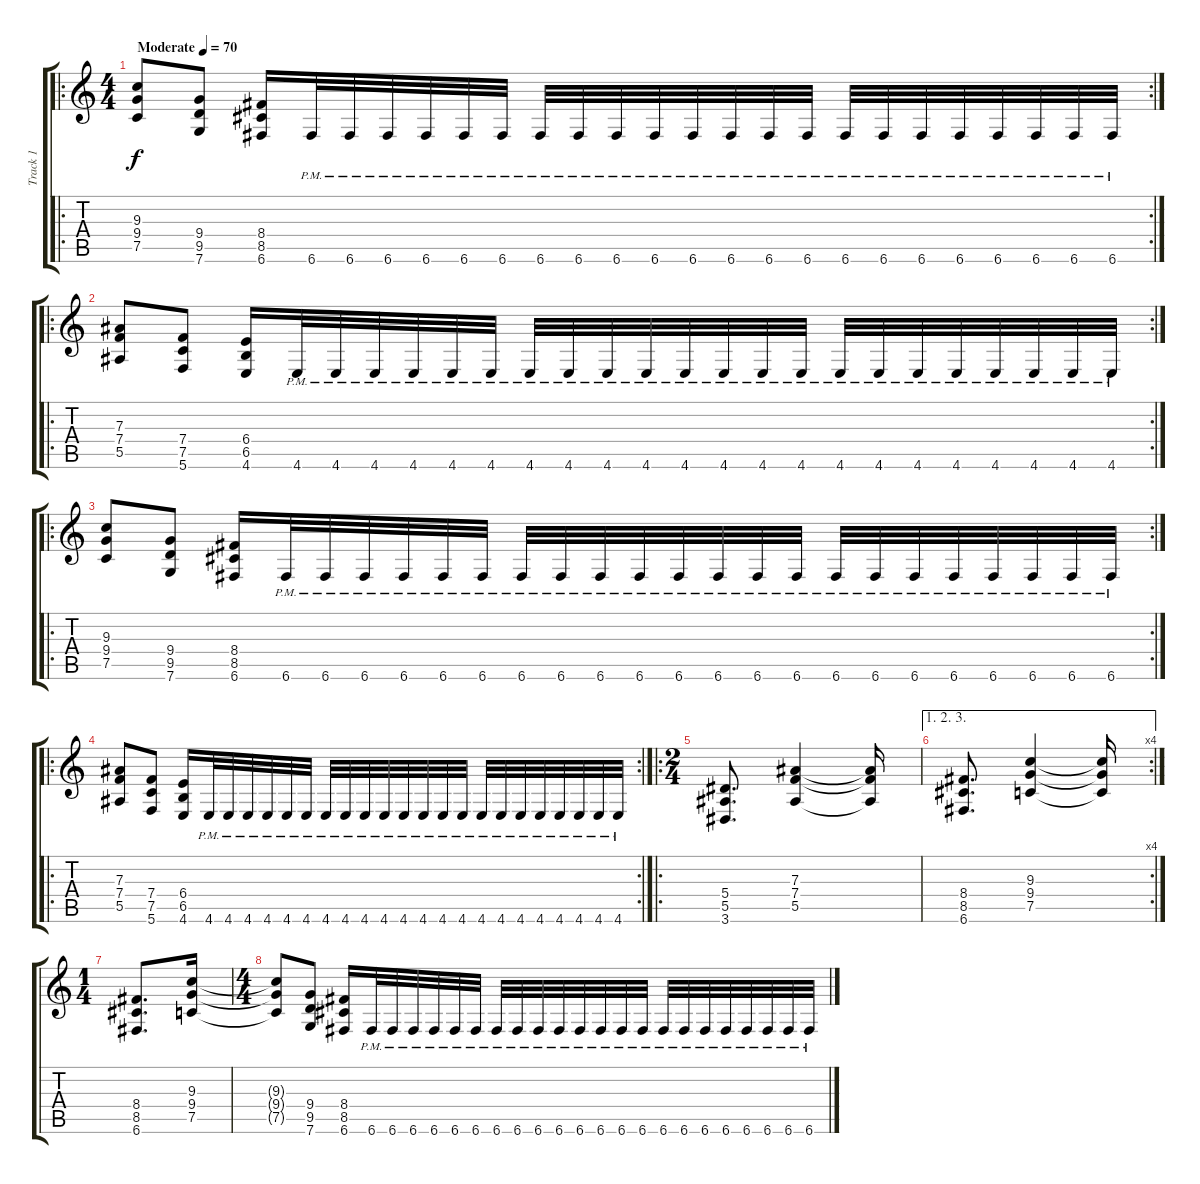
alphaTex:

\track ("Track 1" "Track 1") {instrument distortionguitar}
\staff {score tabs}
\tuning (C4 G3 Eb3 Bb2 F2 C2) {hide}
\ro
\rc 2
\ts (4 4)
\tempo (70 "Moderate")
\clef g2
\ks c
(9.3 9.4 7.5).8{dy f instrument distortionguitar} (9.4 9.5 7.6).8 (8.4 8.5 6.6).16 6.6{pm}.32 6.6{pm}.32 6.6{pm}.32 6.6{pm}.32 6.6{pm}.32 6.6{pm}.32 6.6{pm}.32 6.6{pm}.32 6.6{pm}.32 6.6{pm}.32 6.6{pm}.32 6.6{pm}.32 6.6{pm}.32 6.6{pm}.32 6.6{pm}.32 6.6{pm}.32 6.6{pm}.32 6.6{pm}.32 6.6{pm}.32 6.6{pm}.32 6.6{pm}.32 6.6{pm}.32 |
\ro
\rc 2
(7.3 7.4 5.5).8 (7.4 7.5 5.6).8 (6.4 6.5 4.6).16 4.6{pm}.32 4.6{pm}.32 4.6{pm}.32 4.6{pm}.32 4.6{pm}.32 4.6{pm}.32 4.6{pm}.32 4.6{pm}.32 4.6{pm}.32 4.6{pm}.32 4.6{pm}.32 4.6{pm}.32 4.6{pm}.32 4.6{pm}.32 4.6{pm}.32 4.6{pm}.32 4.6{pm}.32 4.6{pm}.32 4.6{pm}.32 4.6{pm}.32 4.6{pm}.32 4.6{pm}.32 |
\ro
\rc 2
(9.3 9.4 7.5).8 (9.4 9.5 7.6).8 (8.4 8.5 6.6).16 6.6{pm}.32 6.6{pm}.32 6.6{pm}.32 6.6{pm}.32 6.6{pm}.32 6.6{pm}.32 6.6{pm}.32 6.6{pm}.32 6.6{pm}.32 6.6{pm}.32 6.6{pm}.32 6.6{pm}.32 6.6{pm}.32 6.6{pm}.32 6.6{pm}.32 6.6{pm}.32 6.6{pm}.32 6.6{pm}.32 6.6{pm}.32 6.6{pm}.32 6.6{pm}.32 6.6{pm}.32 |
\ro
\rc 2
(7.3 7.4 5.5).8 (7.4 7.5 5.6).8 (6.4 6.5 4.6).16 4.6{pm}.32 4.6{pm}.32 4.6{pm}.32 4.6{pm}.32 4.6{pm}.32 4.6{pm}.32 4.6{pm}.32 4.6{pm}.32 4.6{pm}.32 4.6{pm}.32 4.6{pm}.32 4.6{pm}.32 4.6{pm}.32 4.6{pm}.32 4.6{pm}.32 4.6{pm}.32 4.6{pm}.32 4.6{pm}.32 4.6{pm}.32 4.6{pm}.32 4.6{pm}.32 4.6{pm}.32 |
\ro
\ts (2 4)
(5.4 5.5 3.6).8{d} (7.3 7.4 5.5).4 (7.3{t} 7.4{t} 5.5{t}).16 |
\ae (1 2 3)
\rc 4
(8.4 8.5 6.6).8{d} (9.3 9.4 7.5).4 (9.3{t} 9.4{t} 7.5{t}).16 |
\ts (1 4)
(8.4 8.5 6.6).8{d} (9.3 9.4 7.5).16 |
\ts (4 4)
(9.3{t} 9.4{t} 7.5{t}).8 (9.4 9.5 7.6).8 (8.4 8.5 6.6).16 6.6{pm}.32 6.6{pm}.32 6.6{pm}.32 6.6{pm}.32 6.6{pm}.32 6.6{pm}.32 6.6{pm}.32 6.6{pm}.32 6.6{pm}.32 6.6{pm}.32 6.6{pm}.32 6.6{pm}.32 6.6{pm}.32 6.6{pm}.32 6.6{pm}.32 6.6{pm}.32 6.6{pm}.32 6.6{pm}.32 6.6{pm}.32 6.6{pm}.32 6.6{pm}.32 6.6{pm}.32
